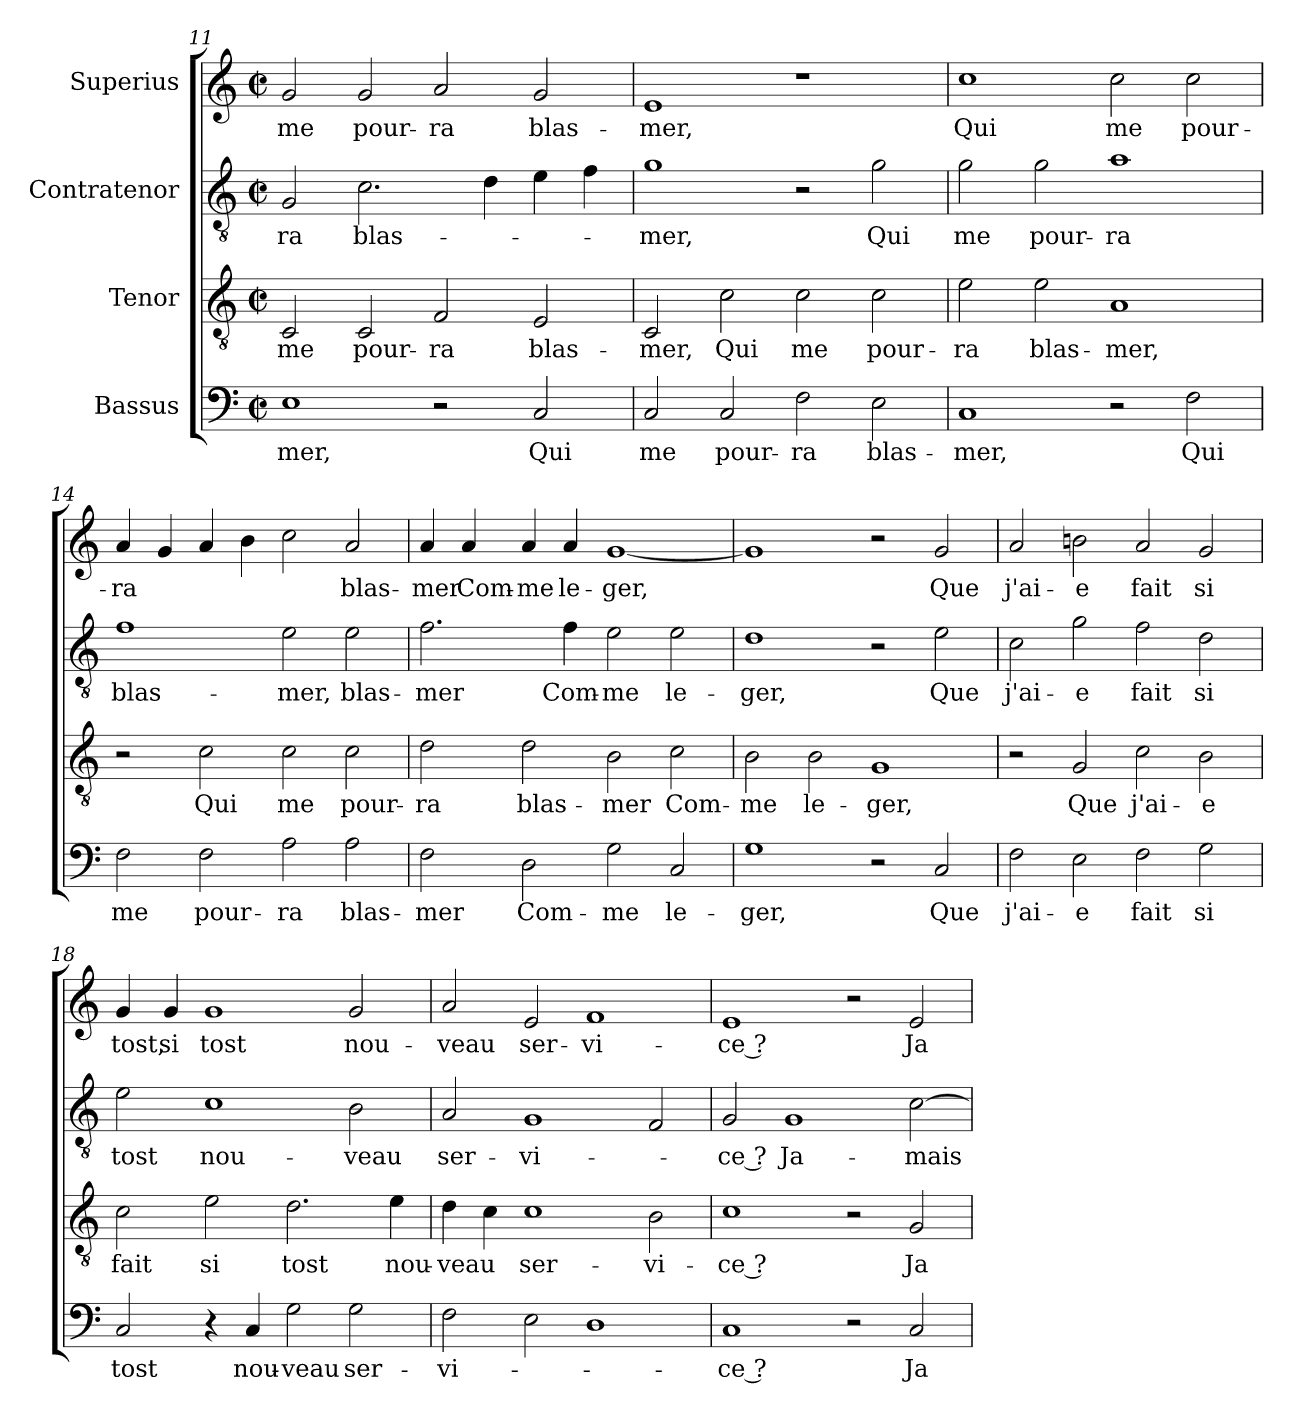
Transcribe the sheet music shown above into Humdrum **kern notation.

**kern	**text	**kern	**text	**kern	**text	**kern	**text
*part4	*part4	*part3	*part3	*part2	*part2	*part1	*part1
*staff4	*staff4	*staff3	*staff3	*staff2	*staff2	*staff1	*staff1
*I"Bassus	*	*I"Tenor	*	*I"Contratenor	*	*I"Superius	*
!!LO:LB:g=z
*clefF4	*	*clefGv2	*	*clefGv2	*	*clefG2	*
*k[]	*	*k[]	*	*k[]	*	*k[]	*
*C:	*	*C:	*	*C:	*	*C:	*
*M2/2	*	*M2/2	*	*M2/2	*	*M2/2	*
*met(c|)	*	*met(c|)	*	*met(c|)	*	*met(c|)	*
=11	=11	=11	=11	=11	=11	=11	=11
1E\	-mer,	2C/	me	2G/	-ra	2g/	me
.	.	2C/	pour-	2.c\	blas-	2g/	pour-
2r	.	2F/	-ra	.	.	2a/	-ra
.	.	.	.	4d\	.	.	.
2C/	Qui	2E/	blas-	4e\	.	2g/	blas-
.	.	.	.	4f\	.	.	.
=12	=12	=12	=12	=12	=12	=12	=12
2C/	me	2C/	-mer,	1g\	-mer,	1e/	-mer,
2C/	pour-	2c\	Qui	.	.	.	.
2F\	-ra	2c\	me	2r	.	1r	.
2E\	blas-	2c\	pour-	2g\	Qui	.	.
=13	=13	=13	=13	=13	=13	=13	=13
1C/	-mer,	2e\	-ra	2g\	me	1cc\	Qui
.	.	2e\	blas-	2g\	pour-	.	.
2r	.	1A/	-mer,	1a\	-ra	2cc\	me
2F\	Qui	.	.	.	.	2cc\	pour-
=14	=14	=14	=14	=14	=14	=14	=14
2F\	me	2r	.	1f\	blas-	4a/	-ra
.	.	.	.	.	.	4g/	.
2F\	pour-	2c\	Qui	.	.	4a/	.
.	.	.	.	.	.	4b\	.
2A\	-ra	2c\	me	2e\	-mer,	2cc\	.
2A\	blas-	2c\	pour-	2e\	blas-	2a/	blas-
=15	=15	=15	=15	=15	=15	=15	=15
2F\	-mer	2d\	-ra	2.f\	-mer	4a/	-mer
.	.	.	.	.	.	4a/	Com-
2D\	Com-	2d\	blas-	.	.	4a/	-me
.	.	.	.	4f\	Com-	4a/	le-
2G\	-me	2B\	-mer	2e\	-me	[1g/	-ger,
2C/	le-	2c\	Com-	2e\	le-	.	.
!!LO:LB:g=z
=16	=16	=16	=16	=16	=16	=16	=16
1G\	-ger,	2B\	-me	1d\	-ger,	1g/]	.
.	.	2B\	le-	.	.	.	.
2r	.	1G/	-ger,	2r	.	2r	.
2C/	Que	.	.	2e\	Que	2g/	Que
=17	=17	=17	=17	=17	=17	=17	=17
2F\	j'ai-	2r	.	2c\	j'ai-	2a/	j'ai-
2E\	-e	2G/	Que	2g\	-e	2bn\	-e
2F\	fait	2c\	j'ai-	2f\	fait	2a/	fait
2G\	si	2B\	-e	2d\	si	2g/	si
=18	=18	=18	=18	=18	=18	=18	=18
2C/	tost	2c\	fait	2e\	tost	4g/	tost,
.	.	.	.	.	.	4g/	si
4r	.	2e\	si	1c\	nou-	1g/	tost
4C/	nou-	.	.	.	.	.	.
2G\	-veau	2.d\	tost	.	.	.	.
2G\	ser-	.	.	2B\	-veau	2g/	nou-
.	.	4e\	nou-	.	.	.	.
=19	=19	=19	=19	=19	=19	=19	=19
2F\	-vi-	4d\	-veau	2A/	ser-	2a/	-veau
.	.	4c\	.	.	.	.	.
2E\	.	1c\	ser-	1G/	-vi-	2e/	ser-
1D\	.	.	.	.	.	1f/	-vi-
.	.	2B\	-vi-	2F/	.	.	.
=20	=20	=20	=20	=20	=20	=20	=20
1C/	-ce ?	1c\	-ce ?	2G/	-ce ?	1e/	-ce ?
.	.	.	.	1G/	Ja-	.	.
2r	.	2r	.	.	.	2r	.
2C/	Ja-	2G/	Ja-	[2c\	-mais	2e/	Ja-
=	=	=	=	=	=	=	=
*-	*-	*-	*-	*-	*-	*-	*-
